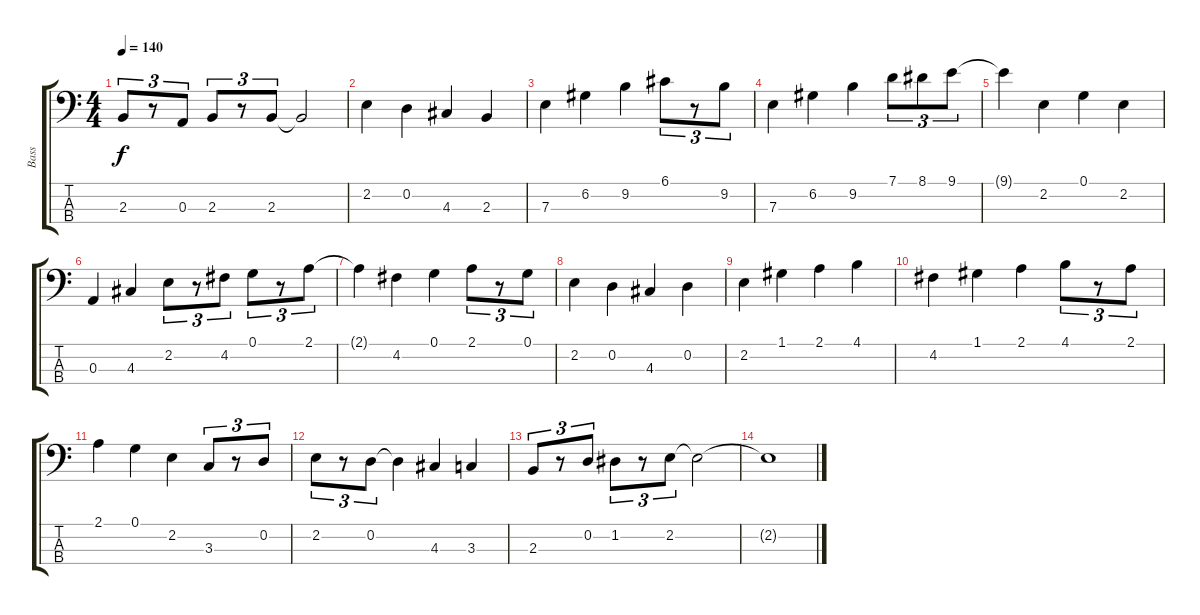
\track ("Bass" "Bass") {instrument electricbassfinger}
\staff {score tabs}
\tuning (G2 D2 A1 E1) {hide}
\ts (4 4)
\tempo 140
\clef f4
\ks c
2.3.8{tu (3 2) dy f} r.8{tu (3 2)} 0.3.8{tu (3 2)} 2.3.8{tu (3 2)} r.8{tu (3 2)} 2.3.8{tu (3 2)} 2.3{t}.2 |
2.2.4 0.2.4 4.3.4 2.3.4 |
7.3.4 6.2.4 9.2.4 6.1.8{tu (3 2)} r.8{tu (3 2)} 9.2.8{tu (3 2)} |
7.3.4 6.2.4 9.2.4 7.1.8{tu (3 2)} 8.1.8{tu (3 2)} 9.1.8{tu (3 2)} |
9.1{t}.4 2.2.4 0.1.4 2.2.4 |
0.3.4 4.3.4 2.2.8{tu (3 2)} r.8{tu (3 2)} 4.2.8{tu (3 2)} 0.1.8{tu (3 2)} r.8{tu (3 2)} 2.1.8{tu (3 2)} |
2.1{t}.4 4.2.4 0.1.4 2.1.8{tu (3 2)} r.8{tu (3 2)} 0.1.8{tu (3 2)} |
2.2.4 0.2.4 4.3.4 0.2.4 |
2.2.4 1.1.4 2.1.4 4.1.4 |
4.2.4 1.1.4 2.1.4 4.1.8{tu (3 2)} r.8{tu (3 2)} 2.1.8{tu (3 2)} |
2.1.4 0.1.4 2.2.4 3.3.8{tu (3 2)} r.8{tu (3 2)} 0.2.8{tu (3 2)} |
2.2.8{tu (3 2)} r.8{tu (3 2)} 0.2.8{tu (3 2)} 0.2{t}.4 4.3.4 3.3.4 |
2.3.8{tu (3 2)} r.8{tu (3 2)} 0.2.8{tu (3 2)} 1.2.8{tu (3 2)} r.8{tu (3 2)} 2.2.8{tu (3 2)} 2.2{t}.2 |
2.2{t}.1
